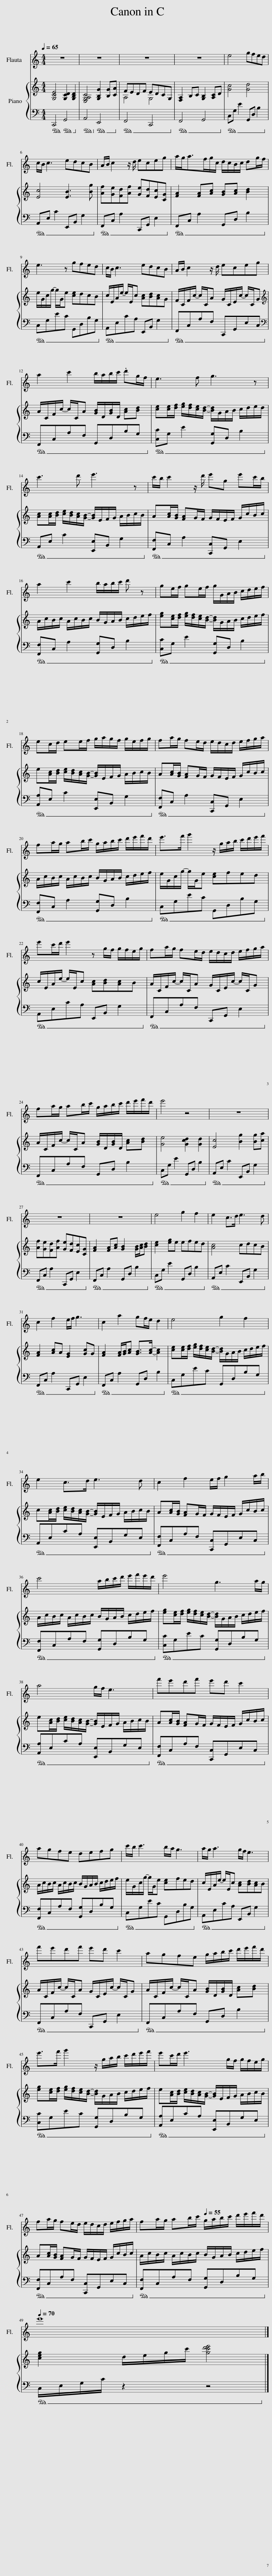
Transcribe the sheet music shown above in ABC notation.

X:1
%%score 1 { 2 | ( 3 4 ) }
L:1/8
Q:1/4=65
M:4/4
I:linebreak $
K:C
V:1 treble
V:2 treble
V:3 bass
V:4 bass
V:1
 z8 | z8 | z8 | z8 | e4 gfed |$ %5
 c/B/ c3 edcB | A/B/ c2 z/ d/ eceg | a/g<af/g/c/ d/c/B/c/ dg/f/ |$ e3 z gfed | c/B/ c3 edcB | %10
 A/B/ c2 z/ d/ eceg |$ a2 c'2 b/a/b/c'/ .d'g/f/ | e3 f g3 z |$ c'3 d' e'3 z | c'/b/ c'2 z/ d'/ e'g e'c'/b/ |$ %15
 a2 c'2 b/a/b/c'/ d' z | ge/f/ ge/f/ g/G/A/B/ c/d/e/f/ |$ ec/d/ ee/f/ g/a/g/f/ g/e/f/g/ | fa/g/ fe/d/ e/d/c/d/ e/f/g/a/ |$ fa/g/ ab/c'/ g/a/b/c'/ d'/e'/f'/d'/ | %20
 e'>f' g'2 z/ g/a/b/ c'/d'/e'/f'/ |$ e'c'/d'/ e'2 z g/f/ g/f/e/g/ | fa/g/ fe/d/ e/d/c/d/ e/f/g/a/ |$ fa/g/ ab/c'/ g/a/b/c'/ d'/e'/f'/d'/ | e'4 z4 | %25
 z8 |$ z8 | z8 | e4 g2 f2 | e2 c>d e3 d |$ %30
 c2 f2 e/f/ g3 | c2 a2 gf/e/ d2 | e4 g2 f2 |$ e2 c>d e3 d | c2 f2 e/f/ g2 a/b/ |$ %35
 c'4 a/b/c'/d'/ e'/f'/e'/d'/ | e'4 g3 a/g/ |$ a4 g/f/ e3 | f'e'd'f' e'd' c'2 |$ agfe defg | %40
 c'/b/ c'3 b/a/ g3 | a/g/ a3 g/f/ e3 |$ f'e'd'f' e'd' c'2 | agfe g/a/b/c'/ d'/e'/f'/d'/ |$ e'>f' g'2 z/ g/a/b/ c'/d'/e'/f'/ | %45
 e'c'/d'/ e'3 g/f/ g/f/e/g/ |$ fa/g/ fe/d/ e/d/c/d/ e/f/g/a/ | fa/g/ ab/c'/[Q:1/4=55] g/a/b/c'/ d'/e'/f'/d'/ |$[Q:1/4=70] e'8 |] %49
V:2
 [G,CE]4 [G,CD]2 [G,B,D]2 | [E,G,A,C]4 [G,B,G]2 [B,G][CA] | FEDF EDCG, | [F,A,]2 B,C [G,B,]2 [A,C]D | [Gc]4 [Gd]4 |$ %5
 [Ec]4 [EB]3 [Bg] | [Af][Ge][Fd][Af] [Ge][Fd][Ec][CG] | [FA]2 [FA][Ac] [GB][Ac] [Bd]2 |$ e/G/c/g/- g/G/e [ce]dcB | c/E/A/e/- e/E/c [Ac][Bd][Ac]G | %10
 F/C/F/c/- c/C/A G/C/E/c/- c/C/G |$[K:treble] A/C/F/c/- c/C/A [GB]/D/[GB]/D/ [Ac][Bd] | [ce][ce]/[df]/ [eg]/[df]/[ce]/[Bd]/- [Bd]/G/A/B/ c/d/e/d/ |$ [Ac][Ac]/[Bd]/ [ce]/[Bd]/[Ac]/[GB]/- [GB]/E/F/G/ A/B/c/B/ | A[Ac]/[GB]/ [FA]G/F/ G/F/E/F/ G/c/B/c/ |$ %15
 A/c/B/c/ A/c/B/c/ B/G/A/B/ c/d/e/f/ | [eg][ce]/[df]/ [eg]/[df]/[ce]/[Bd]/- [Bd]/G/A/B/ c/d/e/f/ |$ e[Ac]/[Bd]/ [ce]/[Bd]/[Ac]/[GB]/- [GB]/E/F/G/ A/B/c/B/ | A[Ac]/[GB]/ [FA]G/F/ G/F/E/F/ G/c/B/c/ |$ A/c/B/c/ A/c/B/c/ B/G/A/B/ c/d/e/f/ | %20
 e/G/c/g/- g/G/e [ce]fed |$ c/E/A/e/- e/E/c [Ac][Bd][Ac]B | A/C/F/c/- c/C/A G/C/E/c/- c/C/G |$ A/C/F/c/- c/C/A [GB]/D/[GB]/D/ [Ac][Bd] | [Ge]4 [Gcd]2 [Gd]2 | %25
 [Ec]4 [Bg]2 [Bg][ca] |$ [Af][Ge][Fd][Af] [Ge][Fd][Ec][CG] | [FA]2 [FA][Ac] [GB]2 [GB]/[Ac]/[Bd] | [ce]2 [eg]e efed | [Ac]4 cdcB |$ %30
 [FA]2 [Ac]A [EG]2 [Gc]G | [FA]2 [FA]/[GB]/[Ac] [GB]>[Ac]- [Ac]2 | [ce][ce]/[df]/ [eg]/[df]/[ce]/[Bd]/- [Bd]/G/A/B/ c/d/e/f/ |$ c[Ac]/[Bd]/ [ce]/[Bd]/[Ac]/[GB]/- [GB]/E/F/G/ A/B/c/B/ | A[Ac]/[GB]/ [FA]G/F/ G/F/E/F/ G/c/B/c/ |$ %35
 A/c/B/c/ A/c/B/c/ B/G/A/B/ c/d/e/f/ | [eg][ce]/[df]/ [eg]/[df]/[ce]/[Bd]/- [Bd]/G/A/B/ c/d/e/f/ |$ e[Ac]/[Bd]/ [ce]/[Bd]/[Ac]/[GB]/- [GB]/E/F/G/ A/B/c/B/ | A[Ac]/[GB]/ [FA]G/F/ G/F/E/F/ G/c/B/c/ |$ A/c/B/c/ A/c/B/c/ B/G/A/B/ c/d/e/f/ | %40
 e/G/c/g/- g/G/e [ce]fed | c/E/A/e/- e/E/c [Ac][Bd][Ac]B |$ A/C/F/c/- c/C/A G/C/E/c/- c/C/G | A/C/F/c/- c/C/A [GB]/D/[GB]/D/ [Ac][Bd] |$ [eg][ce]/[df]/ [eg]/[df]/[ce]/[Bd]/- [Bd]/G/A/B/ c/d/e/f/ | %45
 e[Ac]/[Bd]/ [ce]/[Bd]/[Ac]/[GB]/- [GB]/E/F/G/ A/B/c/B/ |$ A[Ac]/[GB]/ [FA]G/F/ G/F/E/F/ G/c/B/c/ | A/c/B/c/ A/c/B/c/ B/G/A/B/ c/d/e/f/ |$ [ceg]2 d/e/g/c'/ [gc'd'e']4 |] %49
V:3
!ped! C,,4!ped-up!!ped! G,,4!ped-up! |!ped! A,,4!ped-up!!ped! E,,4!ped-up! |!ped![I:staff -1] A,4 G,4!ped-up! |!ped![I:staff +1] F,,4 G,,4!ped-up! |!ped! C,G, E2 G,,D, B,2!ped-up! |$ %5
!ped! A,,E, C2 E,,B,, G,2!ped-up! |!ped! F,,C, A,2 C,,G,, E,2!ped-up! |!ped! F,,C, A,2 G,,D, B,2!ped-up! |$!ped! C,G,EC G,,D,B,G,!ped-up! |!ped! A,,E,CA, E,,B,, G,2!ped-up! | %10
!ped! F,,C,A,F, C,,G,,E,C,!ped-up! |$[K:bass]!ped! F,,C,A,F, G,,D,B,G,!ped-up! |!ped! [C,C]G, E2 [G,,G,]D, B,2!ped-up! |$!ped! A,,E, C2 [E,,E,]B,, G,2!ped-up! |!ped! [F,,F,]C, A,2 [C,,C,]G,, E,2!ped-up! |$ %15
!ped! [F,,F,]C, A,2 [G,,G,]D, B,2!ped-up! |!ped! [C,C]G, E2 [G,,G,]D, B,2!ped-up! |$!ped! [A,,A,]E, C2 [E,,E,]B,, G,2!ped-up! |!ped! [F,,F,]C, A,2 [C,,C,]G,, E,2!ped-up! |$!ped! [F,,F,]C, A,2 [G,,G,]D, B,2!ped-up! | %20
!ped! C,G,EC G,,D,B,G,!ped-up! |$!ped! A,,E,CA, E,,B,, G,2!ped-up! |!ped! F,,C,A,F, C,,G,, E,2!ped-up! |$!ped! F,,C,A,F, G,,D, B,2!ped-up! |!ped! C,G, E2 G,,D, B,2!ped-up! | %25
!ped! A,,E, C2 E,,B,, G,2!ped-up! |$!ped! F,,C, A,2 C,,G,, E,2!ped-up! |!ped! F,,C, A,2 G,,D, B,2!ped-up! |!ped! C,G, E2 G,,D, B,2!ped-up! |!ped! A,,E, C2 E,,B,, G,2!ped-up! |$ %30
!ped! F,,C, A,2 C,,G,, E,2!ped-up! |!ped! F,,C, A,2 G,,D, B,2!ped-up! |!ped! C,G,EC G,,D,B,G,!ped-up! |$!ped! A,,E,CA, [E,,E,]B,,G,E,!ped-up! |!ped! [F,,F,]C,A,F, [C,,C,]G,,E,C,!ped-up! |$ %35
!ped! [F,,F,]C,A,F, [G,,G,]D,B,G,!ped-up! |!ped! [C,C]G,EC [G,,G,]D,B,G,!ped-up! |$!ped! [A,,A,]E,CA, [E,,E,]B,,G,E,!ped-up! |!ped! [F,,F,]C,A,F, [C,,C,]G,,E,C,!ped-up! |$!ped! [F,,F,]C,A,F, [G,,G,]D,B,G,!ped-up! | %40
!ped! C,G,EC G,,D,B,G,!ped-up! |!ped! A,,E,CA, E,,B,, G,2!ped-up! |$!ped! F,,C,A,F, C,,G,, E,2!ped-up! |!ped! F,,C,A,F, G,,D, B,2!ped-up! |$!ped! [C,C]G,EC [G,,G,]D,B,G,!ped-up! | %45
!ped! [A,,A,]E,CA, [E,,E,]B,,G,E,!ped-up! |$!ped! [F,,F,]C,A,F, [C,,C,]G,,E,C,!ped-up! |!ped! [F,,F,]C,A,F, [G,,G,]D,B,G,!ped-up! |$!ped! C,/E,/G,/C/ z2 z4!ped-up! |] %49
V:4
 x8 | x8 | F,,4 C,,4 | x8 | x8 |$ %5
 x8 | x8 | x8 |$ x8 | x8 | %10
 x8 |$[K:bass] x8 | x8 |$ x8 | x8 |$ %15
 x8 | x8 |$ x8 | x8 |$ x8 | %20
 x8 |$ x8 | x8 |$ x8 | x8 | %25
 x8 |$ x8 | x8 | x8 | x8 |$ %30
 x8 | x8 | x8 |$ x8 | x8 |$ %35
 x8 | x8 |$ x8 | x8 |$ x8 | %40
 x8 | x8 |$ x8 | x8 |$ x8 | %45
 x8 |$ x8 | x8 |$ x8 |] %49
